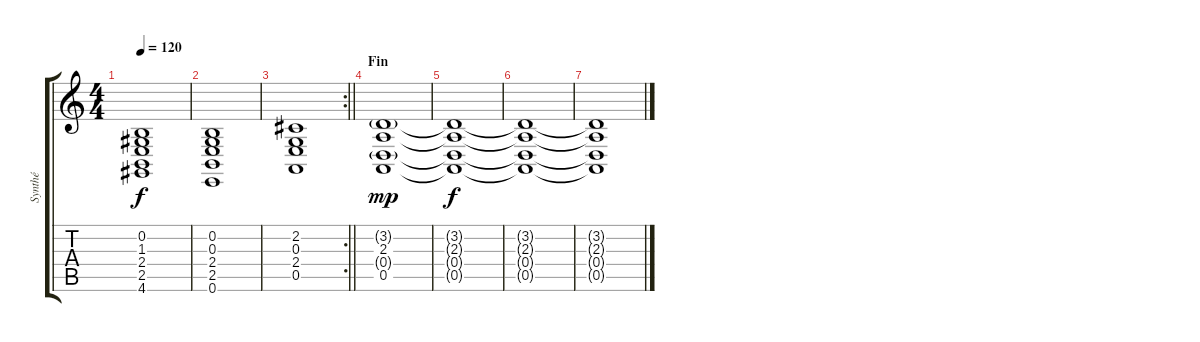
\track ("Synthé" "Synthé") {instrument tubularbells}
\staff {score tabs}
\tuning (E4 B3 G3 D3 A2 E2) {hide}
\ts (4 4)
\tempo 120
\clef g2
\ks c
(0.2 1.3 2.4 2.5 4.6).1{dy f} |
(0.2 0.3 2.4 2.5 0.6).1 |
\rc 2
\barLineRight lightlight
(2.2 0.3 2.4 0.5).1 |
\section ("" "Fin")
(3.2{g} 2.3 0.4{g} 0.5).1{dy mp} |
(3.2{t} 2.3{t} 0.4{t} 0.5{t}).1{dy f} |
(3.2{t} 2.3{t} 0.4{t} 0.5{t}).1 |
(3.2{t} 2.3{t} 0.4{t} 0.5{t}).1
